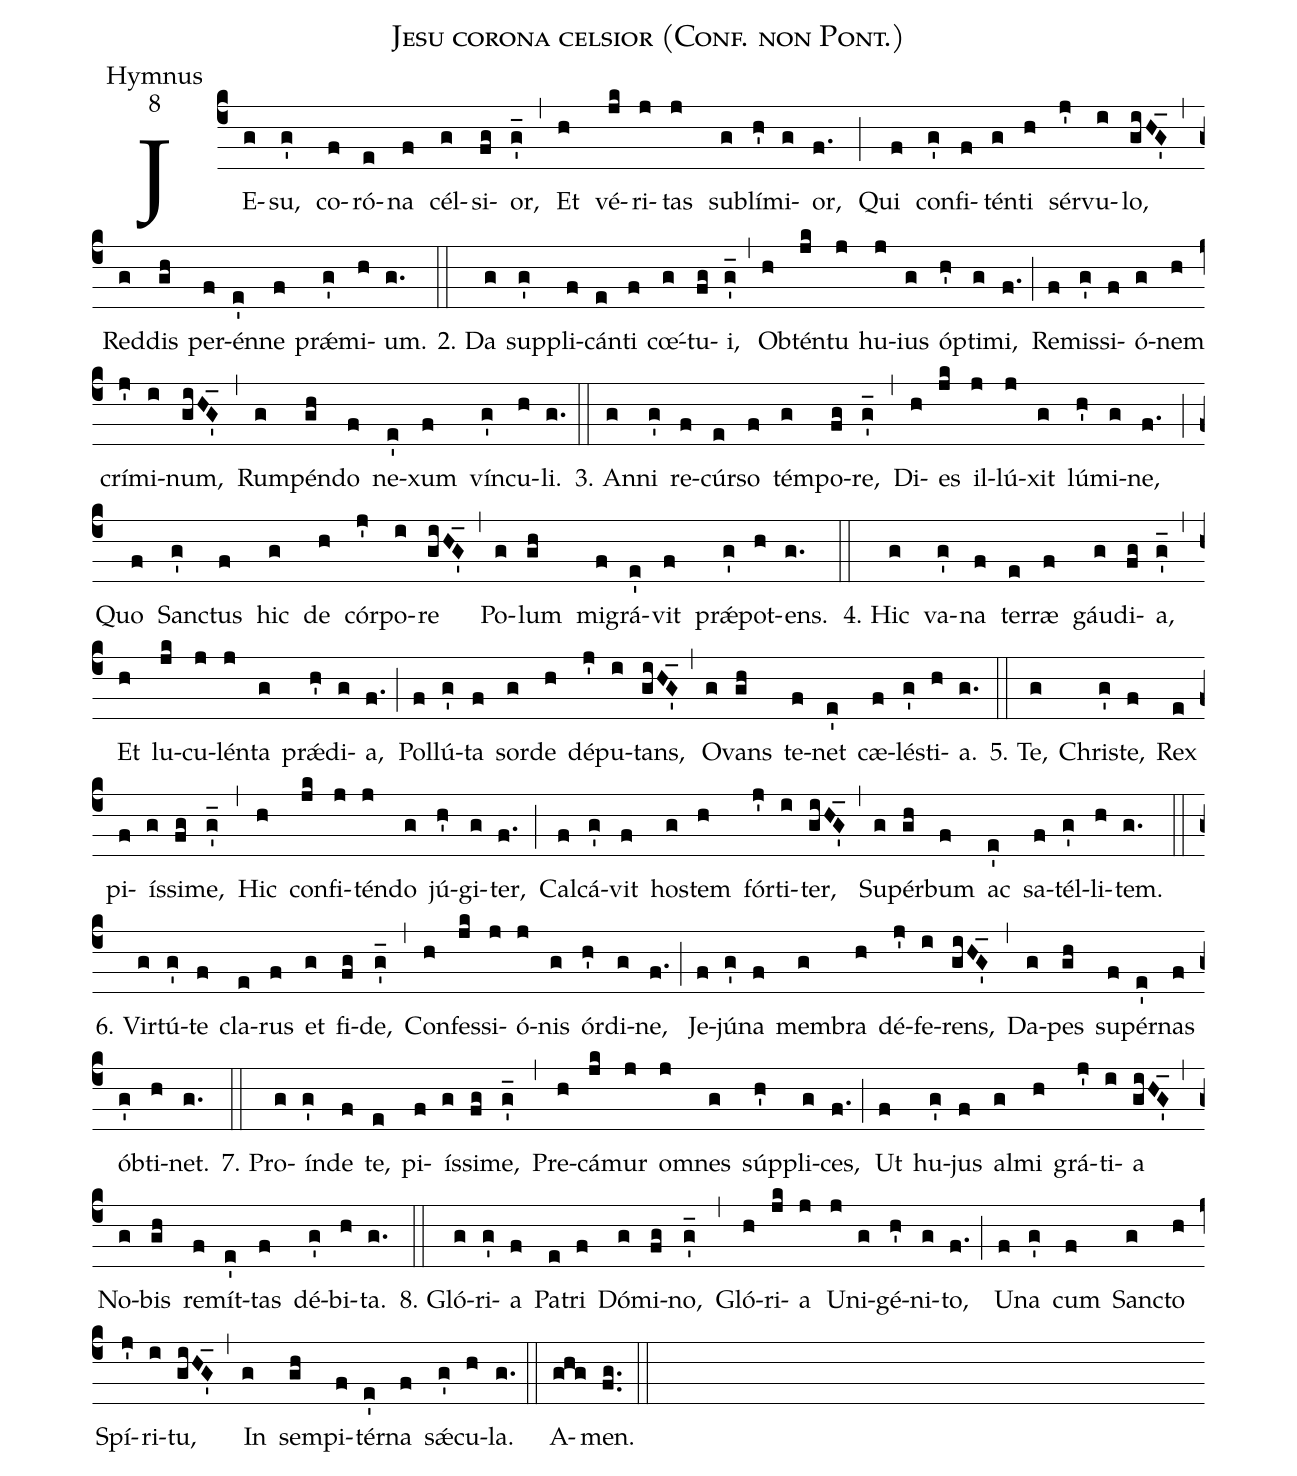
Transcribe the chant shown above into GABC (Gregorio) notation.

name:Jesu corona celsior (Conf. non Pont.);
office-part:Hymnus;
mode:8;
%%
(c4)JE(g)su,(g') co(f)ró(e)na(f) cél(g)si(fg)or,(g_') (,)
Et(h) vé(jk)ri(j)tas(j) sub(g)lí(h')mi(g)or,(f.) (;)
Qui(f) con(g')fi(f)tén(g)ti(h) sér(j')vu(i)lo,(giHG'_) (,)
Red(g)dis(gh) per(f)én(e')ne(f) prǽ(g')mi(h)um.(g.) (::)

2. Da(g) sup(g')pli(f)cán(e)ti(f) cœ(g)́tu(fg)i,(g_') (,)
Ob(h)tén(jk)tu(j) hu(j)ius(g) óp(h')ti(g)mi,(f.) (;)
Re(f)mis(g')si(f)ó(g)nem(h) crí(j')mi(i)num,(giHG'_) (,)
Rum(g)pén(gh)do(f) ne(e')xum(f) vín(g')cu(h)li.(g.) (::)

3. An(g)ni(g') re(f)cúr(e)so(f) tém(g)po(fg)re,(g_') (,)
Di(h)es(jk) il(j)lú(j)xit(g) lú(h')mi(g)ne,(f.) (;)
Quo(f) Sanc(g')tus(f) hic(g) de(h) cór(j')po(i)re(giHG'_) (,)
Po(g)lum(gh) mi(f)grá(e')vit(f) prǽ(g')pot(h)ens.(g.) (::)

4. Hic(g) va(g')na(f) ter(e)ræ(f) gáu(g)di(fg)a,(g_') (,)
Et(h) lu(jk)cu(j)lén(j)ta(g) prǽ(h')di(g)a,(f.) (;)
Pol(f)lú(g')ta(f) sor(g)de(h) dé(j')pu(i)tans,(giHG'_) (,)
O(g)vans(gh) te(f)net(e') cæ(f)lés(g')ti(h)a.(g.) (::)

5. Te,(g) Chris(g')te,(f) Rex(e) pi(f)ís(g)si(fg)me,(g_') (,)
Hic(h) con(jk)fi(j)tén(j)do(g) jú(h')gi(g)ter,(f.) (;)
Cal(f)cá(g')vit(f) hos(g)tem(h) fór(j')ti(i)ter,(giHG'_) (,)
Su(g)pér(gh)bum(f) ac(e') sa(f)tél(g')li(h)tem.(g.) (::)

6. Vir(g)tú(g')te(f) cla(e)rus(f) et(g) fi(fg)de,(g_') (,)
Con(h)fes(jk)si(j)ó(j)nis(g) ór(h')di(g)ne,(f.) (;)
Je(f)jú(g')na(f) mem(g)bra(h) dé(j')fe(i)rens,(giHG'_) (,)
Da(g)pes(gh) su(f)pér(e')nas(f) ób(g')ti(h)net.(g.) (::)

7. Pro(g)ín(g')de(f) te,(e) pi(f)ís(g)si(fg)me,(g_') (,)
Pre(h)cá(jk)mur(j) om(j)nes(g) súp(h')pli(g)ces,(f.) (;)
Ut(f) hu(g')jus(f) al(g)mi(h) grá(j')ti(i)a(giHG'_) (,)
No(g)bis(gh) re(f)mít(e')tas(f) dé(g')bi(h)ta.(g.) (::)

8. Gló(g)ri(g')a(f) Pa(e)tri(f) Dó(g)mi(fg)no,(g_') (,)
Gló(h)ri(jk)a(j) U(j)ni(g)gé(h')ni(g)to,(f.) (;)
U(f)na(g') cum(f) Sanc(g)to(h) Spí(j')ri(i)tu,(giHG'_) (,)
In(g) sem(gh)pi(f)tér(e')na(f) sǽ(g')cu(h)la.(g.) (::)
A(ghg)men.(fg..) (::)
